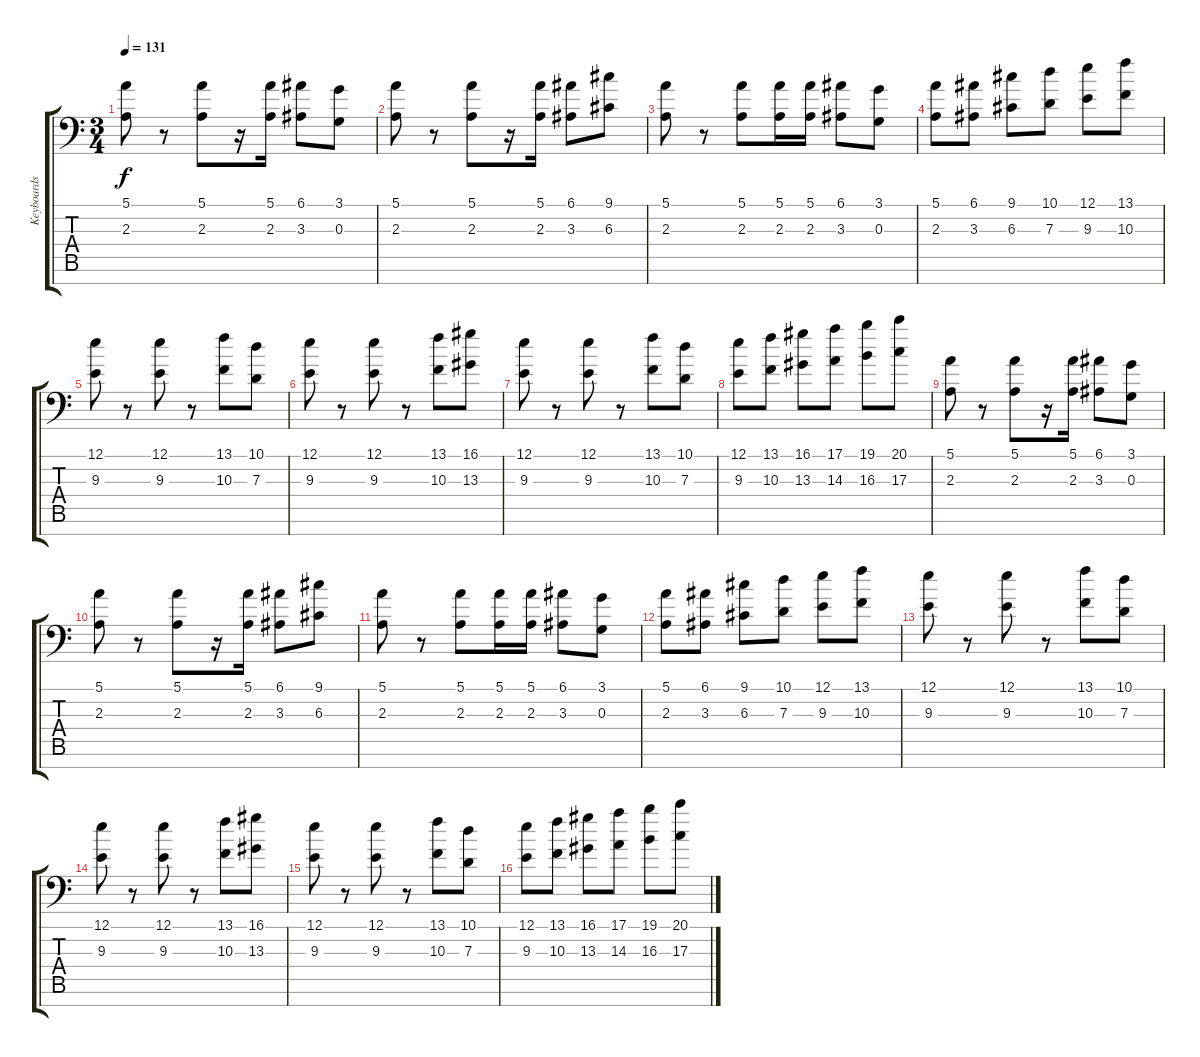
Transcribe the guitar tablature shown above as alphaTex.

\track ("Keyboards 2" "Keyboards ") {instrument stringensemble1}
\staff {score tabs}
\tuning (E4 B3 G3 D3 A2 E2 A1) {hide}
\ts (3 4)
\tempo 131
\clef f4
\ks c
(5.1 2.3).8{dy f volume 4 balance 8} r.8 (5.1 2.3).8 r.16 (5.1 2.3).16 (6.1 3.3).8 (3.1 0.3).8 |
(5.1 2.3).8 r.8 (5.1 2.3).8 r.16 (5.1 2.3).16 (6.1 3.3).8 (9.1 6.3).8 |
(5.1 2.3).8 r.8 (5.1 2.3).8 (5.1 2.3).16 (5.1 2.3).16 (6.1 3.3).8 (3.1 0.3).8 |
(5.1 2.3).8 (6.1 3.3).8 (9.1 6.3).8 (10.1 7.3).8 (12.1 9.3).8 (13.1 10.3).8 |
(12.1 9.3).8 r.8 (12.1 9.3).8 r.8 (13.1 10.3).8 (10.1 7.3).8 |
(12.1 9.3).8 r.8 (12.1 9.3).8 r.8 (13.1 10.3).8 (16.1 13.3).8 |
(12.1 9.3).8 r.8 (12.1 9.3).8 r.8 (13.1 10.3).8 (10.1 7.3).8 |
(12.1 9.3).8 (13.1 10.3).8 (16.1 13.3).8 (17.1 14.3).8 (19.1 16.3).8 (20.1 17.3).8 |
(5.1 2.3).8 r.8 (5.1 2.3).8 r.16 (5.1 2.3).16 (6.1 3.3).8 (3.1 0.3).8 |
(5.1 2.3).8 r.8 (5.1 2.3).8 r.16 (5.1 2.3).16 (6.1 3.3).8 (9.1 6.3).8 |
(5.1 2.3).8 r.8 (5.1 2.3).8 (5.1 2.3).16 (5.1 2.3).16 (6.1 3.3).8 (3.1 0.3).8 |
(5.1 2.3).8 (6.1 3.3).8 (9.1 6.3).8 (10.1 7.3).8 (12.1 9.3).8 (13.1 10.3).8 |
(12.1 9.3).8 r.8 (12.1 9.3).8 r.8 (13.1 10.3).8 (10.1 7.3).8 |
(12.1 9.3).8 r.8 (12.1 9.3).8 r.8 (13.1 10.3).8 (16.1 13.3).8 |
(12.1 9.3).8 r.8 (12.1 9.3).8 r.8 (13.1 10.3).8 (10.1 7.3).8 |
(12.1 9.3).8 (13.1 10.3).8 (16.1 13.3).8 (17.1 14.3).8 (19.1 16.3).8 (20.1 17.3).8
